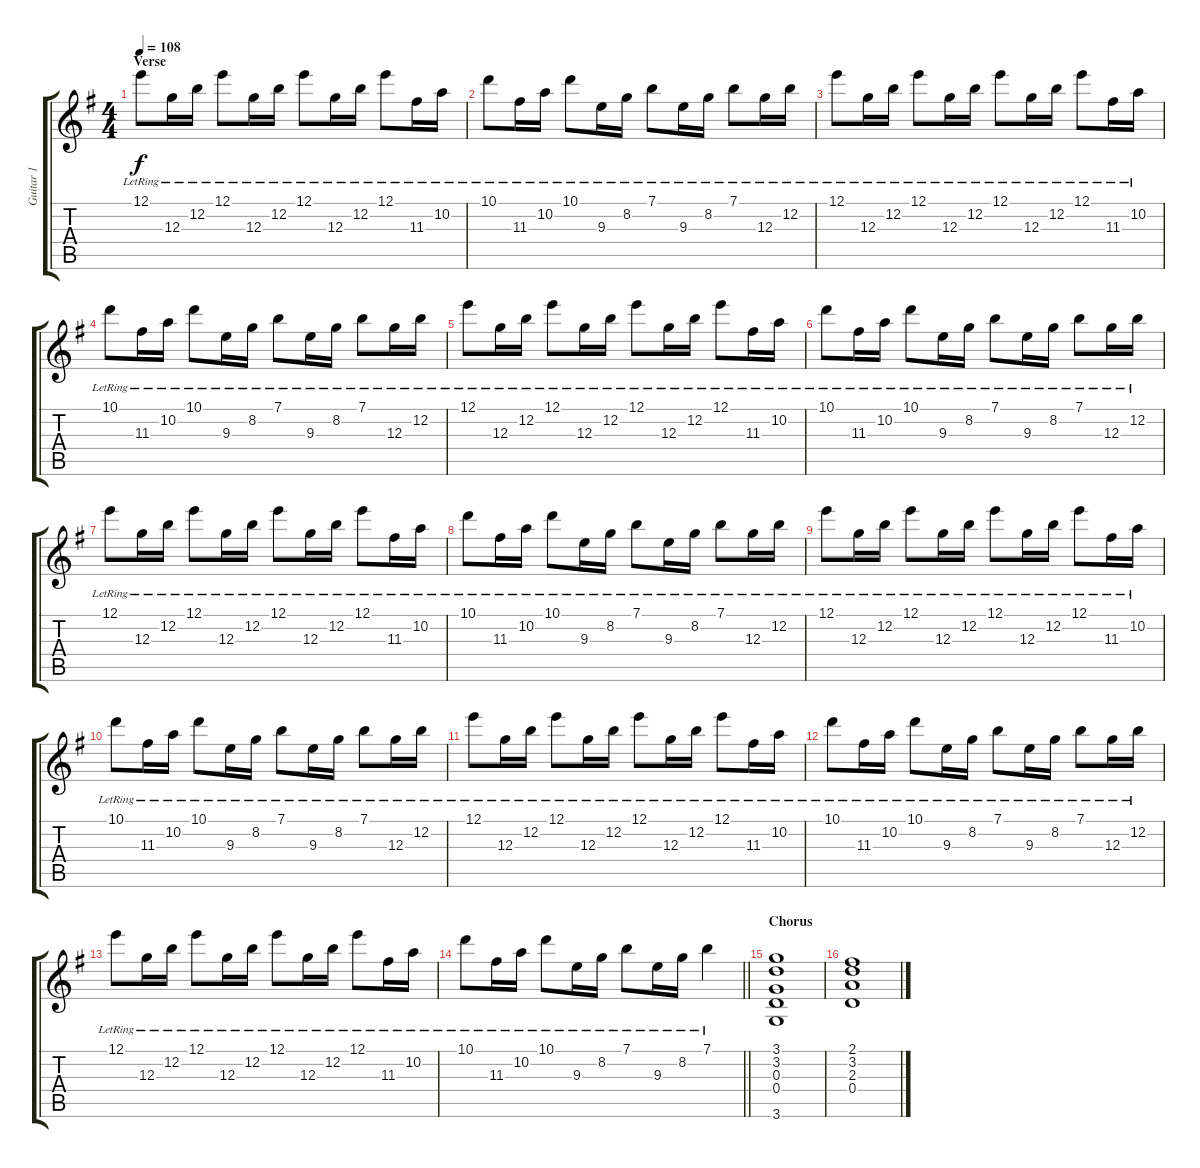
\track ("Guitar 1" "Guitar 1") {instrument electricguitarclean}
\staff {score tabs}
\tuning (E4 B3 G3 D3 A2 E2) {hide}
\ts (4 4)
\section ("" "Verse")
\tempo 108
\clef g2
\ks g
12.1{lr}.8{dy f} 12.3{lr}.16 12.2{lr}.16 12.1{lr}.8 12.3{lr}.16 12.2{lr}.16 12.1{lr}.8 12.3{lr}.16 12.2{lr}.16 12.1{lr}.8 11.3{lr}.16 10.2{lr}.16 |
10.1{lr}.8 11.3{lr}.16 10.2{lr}.16 10.1{lr}.8 9.3{lr}.16 8.2{lr}.16 7.1{lr}.8 9.3{lr}.16 8.2{lr}.16 7.1{lr}.8 12.3{lr}.16 12.2{lr}.16 |
12.1{lr}.8 12.3{lr}.16 12.2{lr}.16 12.1{lr}.8 12.3{lr}.16 12.2{lr}.16 12.1{lr}.8 12.3{lr}.16 12.2{lr}.16 12.1{lr}.8 11.3{lr}.16 10.2{lr}.16 |
10.1{lr}.8 11.3{lr}.16 10.2{lr}.16 10.1{lr}.8 9.3{lr}.16 8.2{lr}.16 7.1{lr}.8 9.3{lr}.16 8.2{lr}.16 7.1{lr}.8 12.3{lr}.16 12.2{lr}.16 |
12.1{lr}.8 12.3{lr}.16 12.2{lr}.16 12.1{lr}.8 12.3{lr}.16 12.2{lr}.16 12.1{lr}.8 12.3{lr}.16 12.2{lr}.16 12.1{lr}.8 11.3{lr}.16 10.2{lr}.16 |
10.1{lr}.8 11.3{lr}.16 10.2{lr}.16 10.1{lr}.8 9.3{lr}.16 8.2{lr}.16 7.1{lr}.8 9.3{lr}.16 8.2{lr}.16 7.1{lr}.8 12.3{lr}.16 12.2{lr}.16 |
12.1{lr}.8 12.3{lr}.16 12.2{lr}.16 12.1{lr}.8 12.3{lr}.16 12.2{lr}.16 12.1{lr}.8 12.3{lr}.16 12.2{lr}.16 12.1{lr}.8 11.3{lr}.16 10.2{lr}.16 |
10.1{lr}.8 11.3{lr}.16 10.2{lr}.16 10.1{lr}.8 9.3{lr}.16 8.2{lr}.16 7.1{lr}.8 9.3{lr}.16 8.2{lr}.16 7.1{lr}.8 12.3{lr}.16 12.2{lr}.16 |
12.1{lr}.8 12.3{lr}.16 12.2{lr}.16 12.1{lr}.8 12.3{lr}.16 12.2{lr}.16 12.1{lr}.8 12.3{lr}.16 12.2{lr}.16 12.1{lr}.8 11.3{lr}.16 10.2{lr}.16 |
10.1{lr}.8 11.3{lr}.16 10.2{lr}.16 10.1{lr}.8 9.3{lr}.16 8.2{lr}.16 7.1{lr}.8 9.3{lr}.16 8.2{lr}.16 7.1{lr}.8 12.3{lr}.16 12.2{lr}.16 |
12.1{lr}.8 12.3{lr}.16 12.2{lr}.16 12.1{lr}.8 12.3{lr}.16 12.2{lr}.16 12.1{lr}.8 12.3{lr}.16 12.2{lr}.16 12.1{lr}.8 11.3{lr}.16 10.2{lr}.16 |
10.1{lr}.8 11.3{lr}.16 10.2{lr}.16 10.1{lr}.8 9.3{lr}.16 8.2{lr}.16 7.1{lr}.8 9.3{lr}.16 8.2{lr}.16 7.1{lr}.8 12.3{lr}.16 12.2{lr}.16 |
12.1{lr}.8 12.3{lr}.16 12.2{lr}.16 12.1{lr}.8 12.3{lr}.16 12.2{lr}.16 12.1{lr}.8 12.3{lr}.16 12.2{lr}.16 12.1{lr}.8 11.3{lr}.16 10.2{lr}.16 |
\barLineRight lightlight
10.1{lr}.8 11.3{lr}.16 10.2{lr}.16 10.1{lr}.8 9.3{lr}.16 8.2{lr}.16 7.1{lr}.8 9.3{lr}.16 8.2{lr}.16 7.1{lr}.4 |
\section ("" "Chorus")
(3.1 3.2 0.3 0.4 3.6).1 |
(2.1 3.2 2.3 0.4).1
